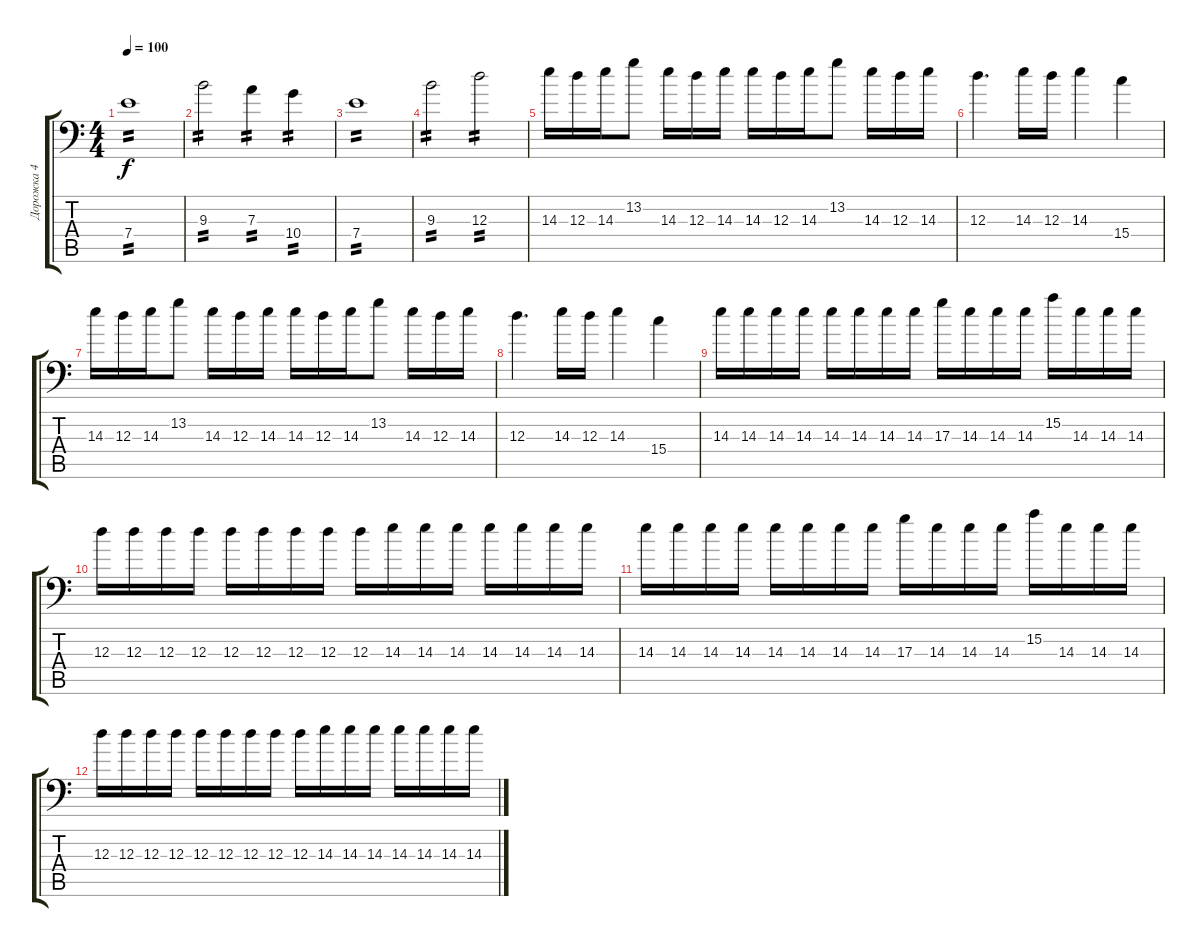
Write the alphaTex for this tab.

\track ("Дорожка 4" "Дорожка 4") {instrument distortionguitar}
\staff {score tabs}
\tuning (B3 Gb3 D3 A2 E2 A1) {hide}
\ts (4 4)
\tempo 100
\clef f4
\ks c
7.4.1{tp 2 dy f} |
9.3.2{tp 2} 7.3.4{tp 2} 10.4.4{tp 2} |
7.4.1{tp 2} |
9.3.2{tp 2} 12.3.2{tp 2} |
14.3.16 12.3.16 14.3.16 13.2.8 14.3.16 12.3.16 14.3.16 14.3.16 12.3.16 14.3.16 13.2.8 14.3.16 12.3.16 14.3.16 |
12.3.4{d} 14.3.16 12.3.16 14.3.4 15.4.4 |
14.3.16 12.3.16 14.3.16 13.2.8 14.3.16 12.3.16 14.3.16 14.3.16 12.3.16 14.3.16 13.2.8 14.3.16 12.3.16 14.3.16 |
12.3.4{d} 14.3.16 12.3.16 14.3.4 15.4.4 |
14.3.16 14.3.16 14.3.16 14.3.16 14.3.16 14.3.16 14.3.16 14.3.16 17.3.16 14.3.16 14.3.16 14.3.16 15.2.16 14.3.16 14.3.16 14.3.16 |
12.3.16 12.3.16 12.3.16 12.3.16 12.3.16 12.3.16 12.3.16 12.3.16 12.3.16 14.3.16 14.3.16 14.3.16 14.3.16 14.3.16 14.3.16 14.3.16 |
14.3.16 14.3.16 14.3.16 14.3.16 14.3.16 14.3.16 14.3.16 14.3.16 17.3.16 14.3.16 14.3.16 14.3.16 15.2.16 14.3.16 14.3.16 14.3.16 |
12.3.16 12.3.16 12.3.16 12.3.16 12.3.16 12.3.16 12.3.16 12.3.16 12.3.16 14.3.16 14.3.16 14.3.16 14.3.16 14.3.16 14.3.16 14.3.16
